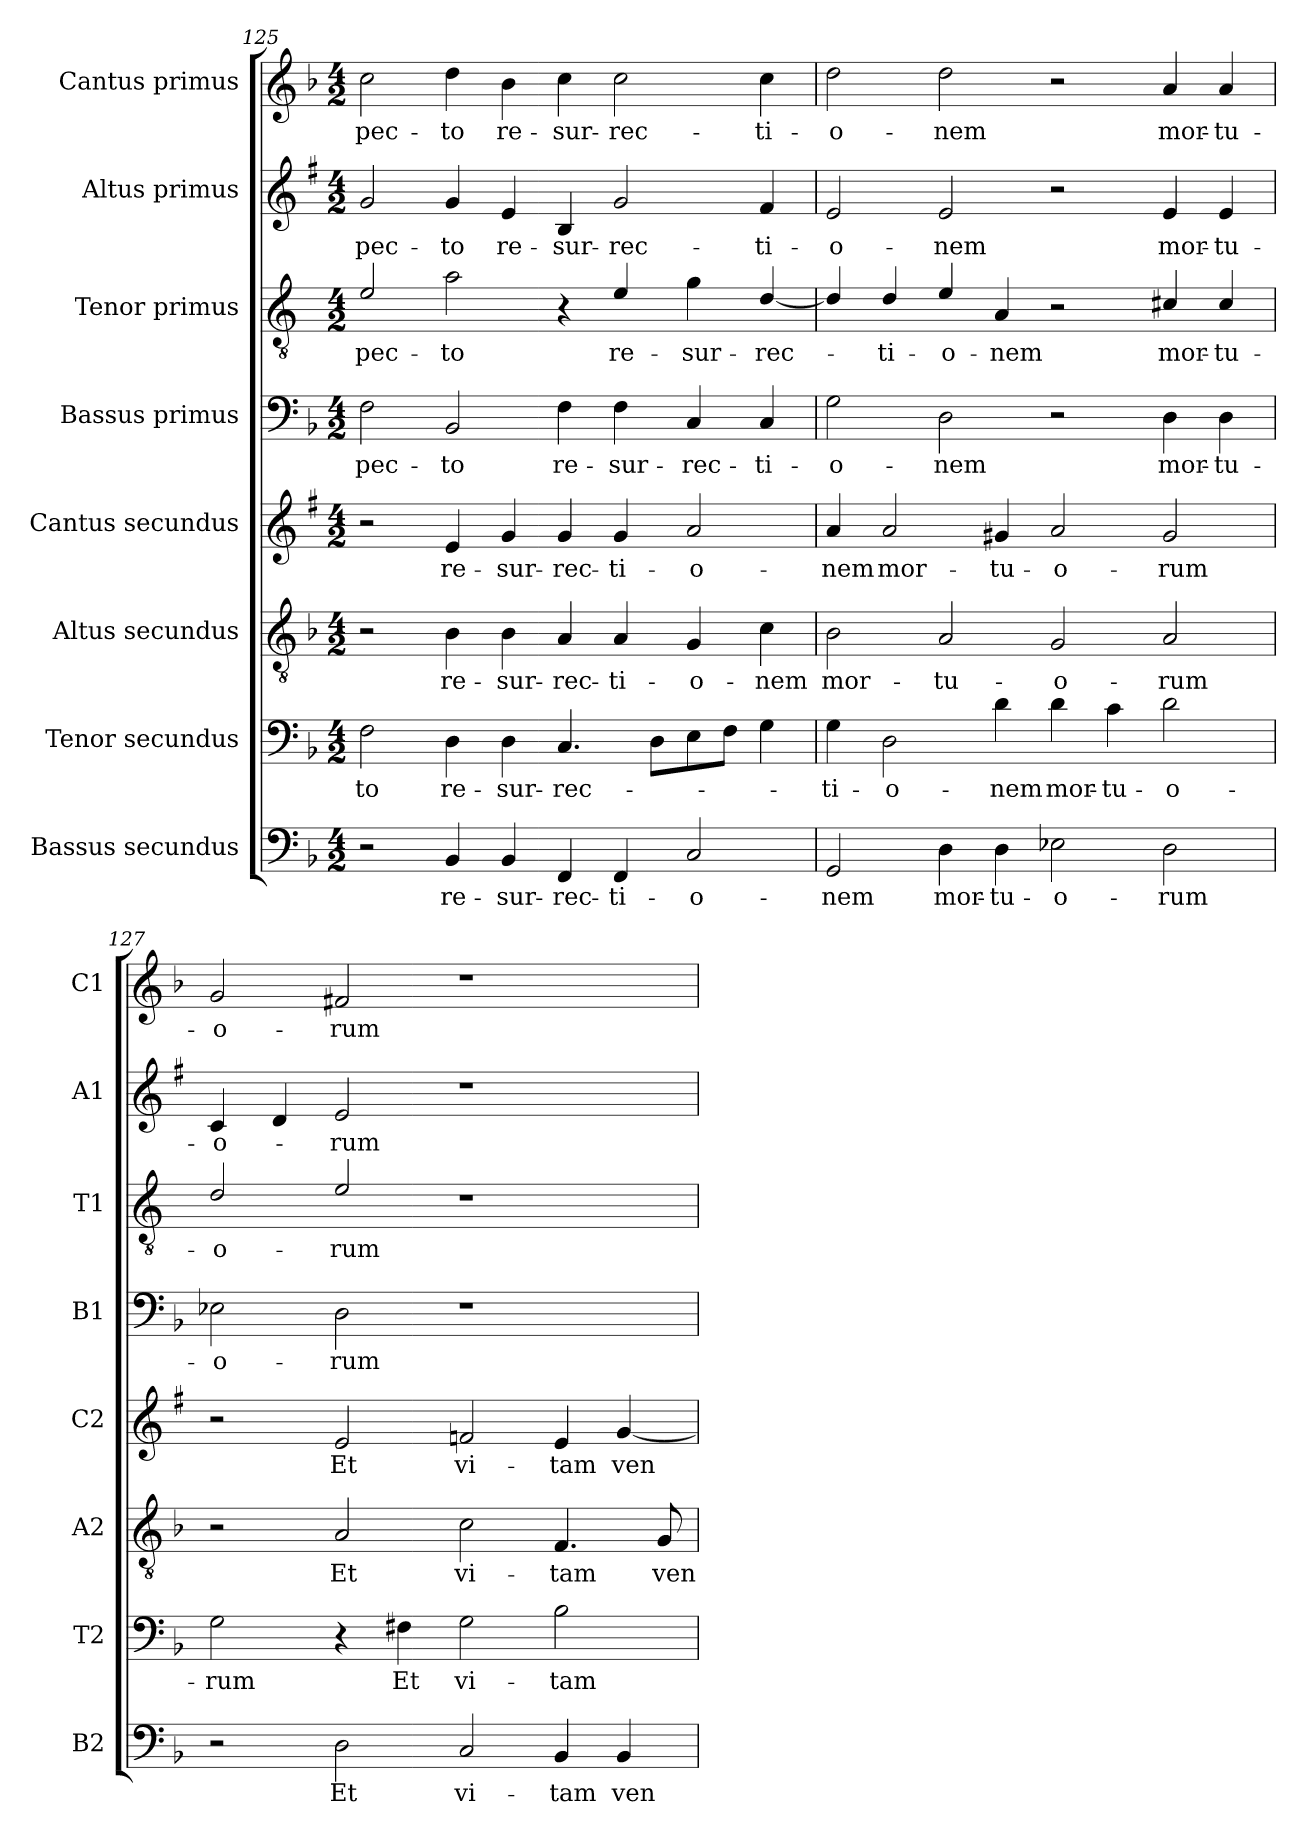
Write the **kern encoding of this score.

**kern	**text	**kern	**text	**kern	**text	**kern	**text	**kern	**text	**kern	**text	**kern	**text	**kern	**text
*part8	*part8	*part7	*part7	*part6	*part6	*part5	*part5	*part4	*part4	*part3	*part3	*part2	*part2	*part1	*part1
*staff8	*staff8	*staff7	*staff7	*staff6	*staff6	*staff5	*staff5	*staff4	*staff4	*staff3	*staff3	*staff2	*staff2	*staff1	*staff1
*I"Bassus secundus	*	*I"Tenor secundus	*	*I"Altus secundus	*	*I"Cantus secundus	*	*I"Bassus primus	*	*I"Tenor primus	*	*I"Altus primus	*	*I"Cantus primus	*
*I'B2	*	*I'T2	*	*I'A2	*	*I'C2	*	*I'B1	*	*I'T1	*	*I'A1	*	*I'C1	*
*clefF4	*	*clefF4	*	*clefGv2	*	*clefG2	*	*clefF4	*	*clefGv2	*	*clefG2	*	*clefG2	*
*	*	*	*	*	*	*ITrd1c2	*	*	*	*ITrd4c7	*	*ITrd1c2	*	*	*
*k[b-]	*	*k[b-]	*	*k[b-]	*	*k[b-]	*	*k[b-]	*	*k[b-]	*	*k[b-]	*	*k[b-]	*
*F:	*	*F:	*	*F:	*	*F:	*	*F:	*	*F:	*	*F:	*	*F:	*
*M4/2	*	*M4/2	*	*M4/2	*	*M4/2	*	*M4/2	*	*M4/2	*	*M4/2	*	*M4/2	*
=125	=125	=125	=125	=125	=125	=125	=125	=125	=125	=125	=125	=125	=125	=125	=125
!	!	!	!LO:LY:b	!	!	!	!	!	!LO:LY:b	!	!LO:LY:b	!	!LO:LY:b	!	!LO:LY:b
2r	.	2F\	-to	2r	.	2r	.	2F\	-pec-	2A/	-pec-	2f/	-pec-	2cc\	-pec-
!	!LO:LY:b	!	!LO:LY:b	!	!LO:LY:b	!	!LO:LY:b	!	!LO:LY:b	!	!LO:LY:b	!	!LO:LY:b	!	!LO:LY:b
4BB-/	re-	4D\	re-	4B-\	re-	4d/	re-	2BB-/	-to	2d\	-to	4f/	-to	4dd\	-to
!	!LO:LY:b	!	!LO:LY:b	!	!LO:LY:b	!	!LO:LY:b	!	!	!	!	!	!LO:LY:b	!	!LO:LY:b
4BB-/	-sur-	4D\	-sur-	4B-\	-sur-	4f/	-sur-	.	.	.	.	4d/	re-	4b-\	re-
!	!LO:LY:b	!	!LO:LY:b	!	!LO:LY:b	!	!LO:LY:b	!	!LO:LY:b	!	!	!	!LO:LY:b	!	!LO:LY:b
4FF/	-rec-	4.C/	-rec-	4A/	-rec-	4f/	-rec-	4F\	re-	4r	.	4A/	-sur-	4cc\	-sur-
!	!LO:LY:b	!	!	!	!LO:LY:b	!	!LO:LY:b	!	!LO:LY:b	!	!LO:LY:b	!	!LO:LY:b	!	!LO:LY:b
4FF/	-ti-	.	.	4A/	-ti-	4f/	-ti-	4F\	-sur-	4A/	re-	2f/	-rec-	2cc\	-rec-
.	.	8D\L	.	.	.	.	.	.	.	.	.	.	.	.	.
!	!LO:LY:b	!	!	!	!LO:LY:b	!	!LO:LY:b	!	!LO:LY:b	!	!LO:LY:b	!	!	!	!
2C/	-o-	8E\	.	4G/	-o-	2g/	-o-	4C/	-rec-	4c\	-sur-	.	.	.	.
.	.	8F\J	.	.	.	.	.	.	.	.	.	.	.	.	.
!	!	!	!	!	!LO:LY:b	!	!	!	!LO:LY:b	!	!LO:LY:b	!	!LO:LY:b	!	!LO:LY:b
.	.	4G\	.	4c\	-nem	.	.	4C/	-ti-	[4G/	-rec-	4e/	-ti-	4cc\	-ti-
!!LO:LB:g=z
=126	=126	=126	=126	=126	=126	=126	=126	=126	=126	=126	=126	=126	=126	=126	=126
!	!LO:LY:b	!	!LO:LY:b	!	!LO:LY:b	!	!LO:LY:b	!	!LO:LY:b	!	!	!	!LO:LY:b	!	!LO:LY:b
2GG/	-nem	4G\	-ti-	2B-\	mor-	4g/	-nem	2G\	-o-	4G/]	.	2d/	-o-	2dd\	-o-
!	!	!	!LO:LY:b	!	!	!	!LO:LY:b	!	!	!	!LO:LY:b	!	!	!	!
.	.	2D\	-o-	.	.	2g/	mor-	.	.	4G/	-ti-	.	.	.	.
!	!LO:LY:b	!	!	!	!LO:LY:b	!	!	!	!LO:LY:b	!	!LO:LY:b	!	!LO:LY:b	!	!LO:LY:b
4D\	mor-	.	.	2A/	-tu-	.	.	2D\	-nem	4A/	-o-	2d/	-nem	2dd\	-nem
!	!LO:LY:b	!	!LO:LY:b	!	!	!	!LO:LY:b	!	!	!	!LO:LY:b	!	!	!	!
4D\	-tu-	4d\	-nem	.	.	4f#X/	-tu-	.	.	4D/	-nem	.	.	.	.
!	!LO:LY:b	!	!LO:LY:b	!	!LO:LY:b	!	!LO:LY:b	!	!	!	!	!	!	!	!
2E-X\	-o-	4d\	mor-	2G/	-o-	2g/	-o-	2r	.	2r	.	2r	.	2r	.
!	!	!	!LO:LY:b	!	!	!	!	!	!	!	!	!	!	!	!
.	.	4c\	-tu-	.	.	.	.	.	.	.	.	.	.	.	.
!	!LO:LY:b	!	!LO:LY:b	!	!LO:LY:b	!	!LO:LY:b	!	!LO:LY:b	!	!LO:LY:b	!	!LO:LY:b	!	!LO:LY:b
2D\	-rum	2d\	-o-	2A/	-rum	2f#/	-rum	4D\	mor-	4F#X/	mor-	4d/	mor-	4a/	mor-
!	!	!	!	!	!	!	!	!	!LO:LY:b	!	!LO:LY:b	!	!LO:LY:b	!	!LO:LY:b
.	.	.	.	.	.	.	.	4D\	-tu-	4F#/	-tu-	4d/	-tu-	4a/	-tu-
=127	=127	=127	=127	=127	=127	=127	=127	=127	=127	=127	=127	=127	=127	=127	=127
!	!	!	!LO:LY:b	!	!	!	!	!	!LO:LY:b	!	!LO:LY:b	!	!LO:LY:b	!	!LO:LY:b
2r	.	2G\	-rum	2r	.	2r	.	2E-X\	-o-	2G/	-o-	4B-/	-o-	2g/	-o-
.	.	.	.	.	.	.	.	.	.	.	.	4c/	.	.	.
!	!LO:LY:b	!	!	!	!LO:LY:b	!	!LO:LY:b	!	!LO:LY:b	!	!LO:LY:b	!	!LO:LY:b	!	!LO:LY:b
2D\	Et	4r	.	2A/	Et	2d/	Et	2D\	-rum	2A/	-rum	2d/	-rum	2f#X/	-rum
!	!	!	!LO:LY:b	!	!	!	!	!	!	!	!	!	!	!	!
.	.	4F#X\	Et	.	.	.	.	.	.	.	.	.	.	.	.
!	!LO:LY:b	!	!LO:LY:b	!	!LO:LY:b	!	!LO:LY:b	!	!	!	!	!	!	!	!
2C/	vi-	2G\	vi-	2c\	vi-	2e-X/	vi-	1r	.	1r	.	1r	.	1r	.
!	!LO:LY:b	!	!LO:LY:b	!	!LO:LY:b	!	!LO:LY:b	!	!	!	!	!	!	!	!
4BB-/	-tam	2B-\	-tam	4.F/	-tam	4d/	-tam	.	.	.	.	.	.	.	.
!	!LO:LY:b	!	!	!	!	!	!LO:LY:b	!	!	!	!	!	!	!	!
4BB-/	ven-	.	.	.	.	[4f/	ven-	.	.	.	.	.	.	.	.
!	!	!	!	!	!LO:LY:b	!	!	!	!	!	!	!	!	!	!
.	.	.	.	8G/	ven-	.	.	.	.	.	.	.	.	.	.
=	=	=	=	=	=	=	=	=	=	=	=	=	=	=	=
*-	*-	*-	*-	*-	*-	*-	*-	*-	*-	*-	*-	*-	*-	*-	*-
